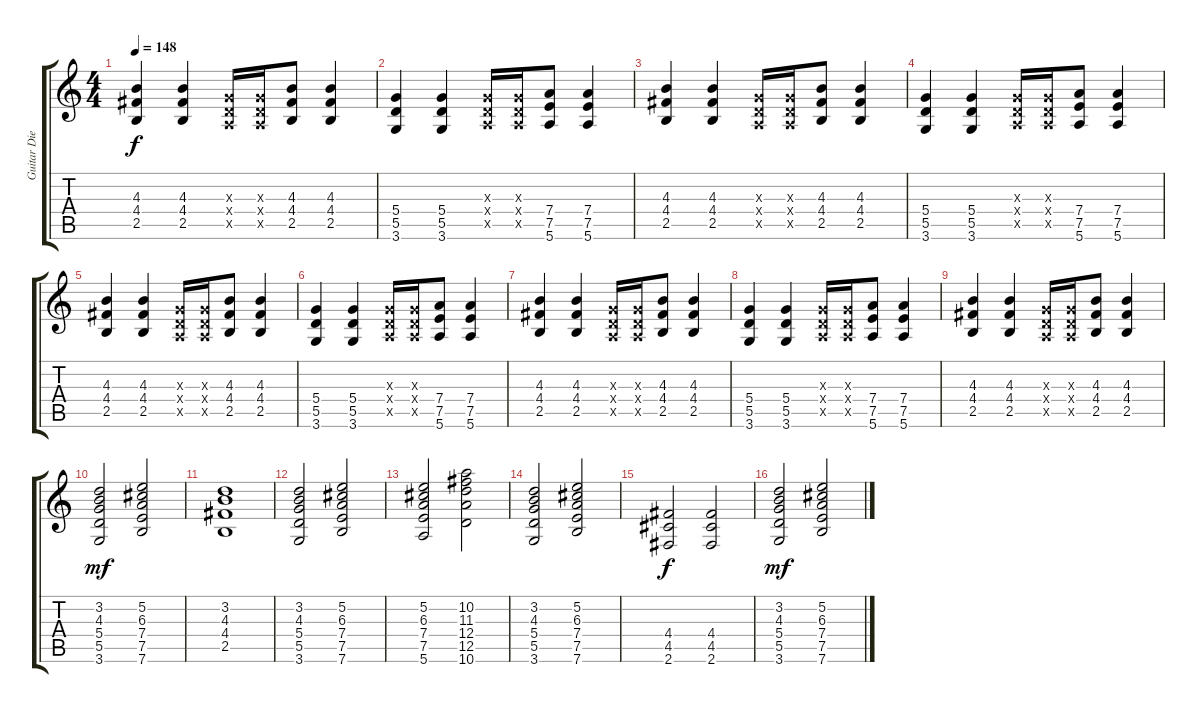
\track ("Guitar Die" "Guitar Die") {instrument distortionguitar}
\staff {score tabs}
\tuning (E4 B3 G3 D3 A2 E2) {hide}
\ts (4 4)
\tempo 148
\clef g2
\ks c
(4.3 4.4 2.5).4{dy f} (4.3 4.4 2.5).4 (0.3{x} 0.4{x} 0.5{x}).16 (0.3{x} 0.4{x} 0.5{x}).16 (4.3 4.4 2.5).8 (4.3 4.4 2.5).4 |
(5.4 5.5 3.6).4 (5.4 5.5 3.6).4 (0.3{x} 0.4{x} 0.5{x}).16 (0.3{x} 0.4{x} 0.5{x}).16 (7.4 7.5 5.6).8 (7.4 7.5 5.6).4 |
(4.3 4.4 2.5).4 (4.3 4.4 2.5).4 (0.3{x} 0.4{x} 0.5{x}).16 (0.3{x} 0.4{x} 0.5{x}).16 (4.3 4.4 2.5).8 (4.3 4.4 2.5).4 |
(5.4 5.5 3.6).4 (5.4 5.5 3.6).4 (0.3{x} 0.4{x} 0.5{x}).16 (0.3{x} 0.4{x} 0.5{x}).16 (7.4 7.5 5.6).8 (7.4 7.5 5.6).4 |
(4.3 4.4 2.5).4 (4.3 4.4 2.5).4 (0.3{x} 0.4{x} 0.5{x}).16 (0.3{x} 0.4{x} 0.5{x}).16 (4.3 4.4 2.5).8 (4.3 4.4 2.5).4 |
(5.4 5.5 3.6).4 (5.4 5.5 3.6).4 (0.3{x} 0.4{x} 0.5{x}).16 (0.3{x} 0.4{x} 0.5{x}).16 (7.4 7.5 5.6).8 (7.4 7.5 5.6).4 |
(4.3 4.4 2.5).4 (4.3 4.4 2.5).4 (0.3{x} 0.4{x} 0.5{x}).16 (0.3{x} 0.4{x} 0.5{x}).16 (4.3 4.4 2.5).8 (4.3 4.4 2.5).4 |
(5.4 5.5 3.6).4 (5.4 5.5 3.6).4 (0.3{x} 0.4{x} 0.5{x}).16 (0.3{x} 0.4{x} 0.5{x}).16 (7.4 7.5 5.6).8 (7.4 7.5 5.6).4 |
(4.3 4.4 2.5).4 (4.3 4.4 2.5).4 (0.3{x} 0.4{x} 0.5{x}).16 (0.3{x} 0.4{x} 0.5{x}).16 (4.3 4.4 2.5).8 (4.3 4.4 2.5).4 |
(3.2 4.3 5.4 5.5 3.6).2{dy mf} (5.2 6.3 7.4 7.5 7.6).2 |
(3.2 4.3 4.4 2.5).1 |
(3.2 4.3 5.4 5.5 3.6).2 (5.2 6.3 7.4 7.5 7.6).2 |
(5.2 6.3 7.4 7.5 5.6).2 (10.2 11.3 12.4 12.5 10.6).2 |
(3.2 4.3 5.4 5.5 3.6).2 (5.2 6.3 7.4 7.5 7.6).2 |
(4.4 4.5 2.6).2{dy f} (4.4 4.5 2.6).2 |
(3.2 4.3 5.4 5.5 3.6).2{dy mf} (5.2 6.3 7.4 7.5 7.6).2
